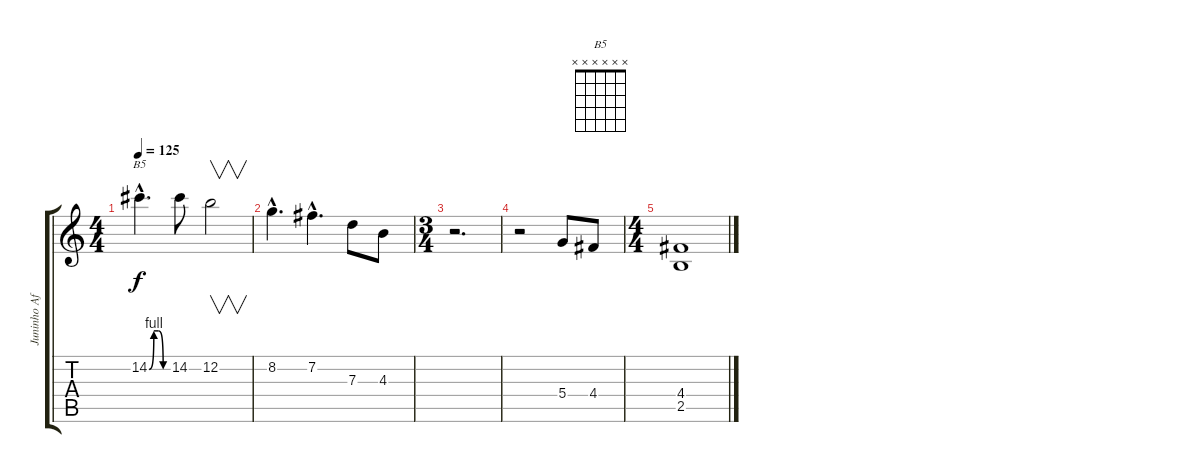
\track ("Juninho Afram" "Juninho Af") {instrument distortionguitar}
\staff {score tabs}
\tuning (E4 B3 G3 D3 A2 E2) {hide}
\chord ("B5" x x x x x x) {firstfret 0}
\ts (4 4)
\tempo 125
\clef g2
\ks c
14.2{be (custom 0 0 15 4 30 4 45 0 60 0) hac}.4{d ch "B5" dy f} 14.2.8 12.2.2{v} |
8.2{hac}.4{d} 7.2{hac}.4{d} 7.3.8 4.3.8 |
\ts (3 4)
r.2{d} |
r.2 5.4.8 4.4.8 |
\ts (4 4)
(4.4 2.5).1
